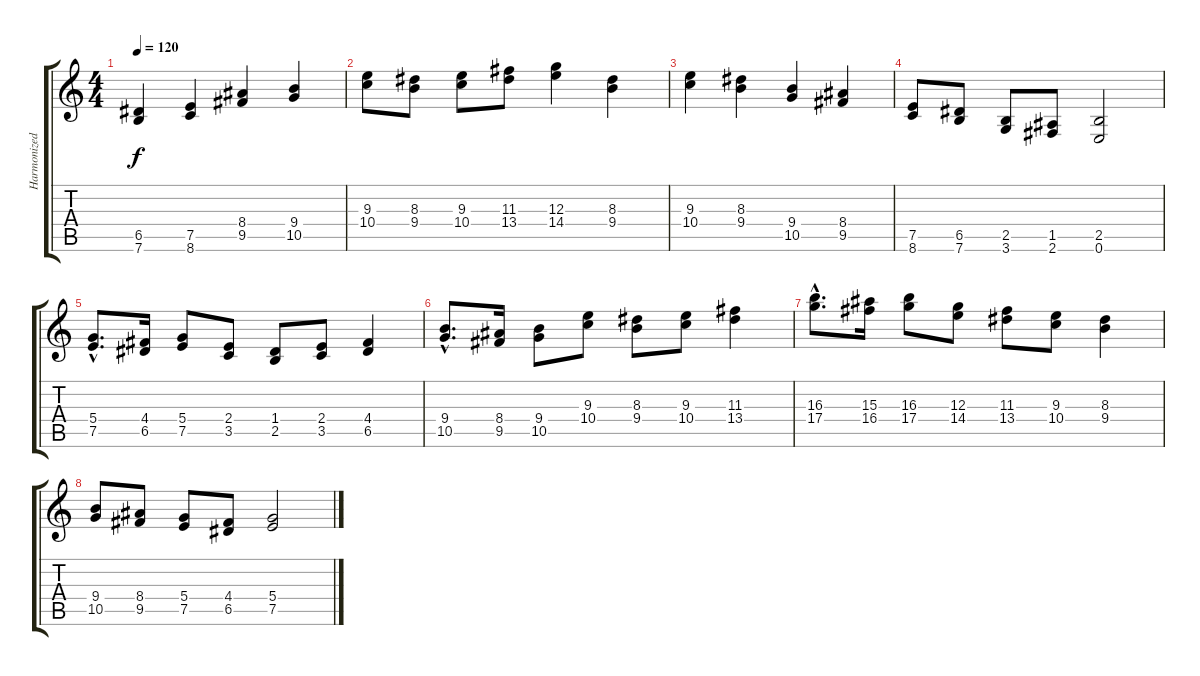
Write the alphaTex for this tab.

\track ("Harmonized intro" "Harmonized") {instrument acousticguitarnylon}
\staff {score tabs}
\tuning (E4 B3 G3 D3 A2 E2) {hide}
\ts (4 4)
\tempo 120
\clef g2
\ks c
(6.5 7.6).4{dy f instrument acousticguitarnylon} (7.5 8.6).4 (8.4 9.5).4 (9.4 10.5).4 |
(9.3 10.4).8 (8.3 9.4).8 (9.3 10.4).8 (11.3 13.4).8 (12.3 14.4).4 (8.3 9.4).4 |
(9.3 10.4).4 (8.3 9.4).4 (9.4 10.5).4 (8.4 9.5).4 |
(7.5 8.6).8 (6.5 7.6).8 (2.5 3.6).8 (1.5 2.6).8 (2.5 0.6).2 |
(5.4{hac} 7.5{hac}).8{d} (4.4 6.5).16 (5.4 7.5).8 (2.4 3.5).8 (1.4 2.5).8 (2.4 3.5).8 (4.4 6.5).4 |
(9.4{hac} 10.5{hac}).8{d} (8.4 9.5).16 (9.4 10.5).8 (9.3 10.4).8 (8.3 9.4).8 (9.3 10.4).8 (11.3 13.4).4 |
(16.3{hac} 17.4{hac}).8{d} (15.3 16.4).16 (16.3 17.4).8 (12.3 14.4).8 (11.3 13.4).8 (9.3 10.4).8 (8.3 9.4).4 |
(9.4 10.5).8 (8.4 9.5).8 (5.4 7.5).8 (4.4 6.5).8 (5.4 7.5).2
